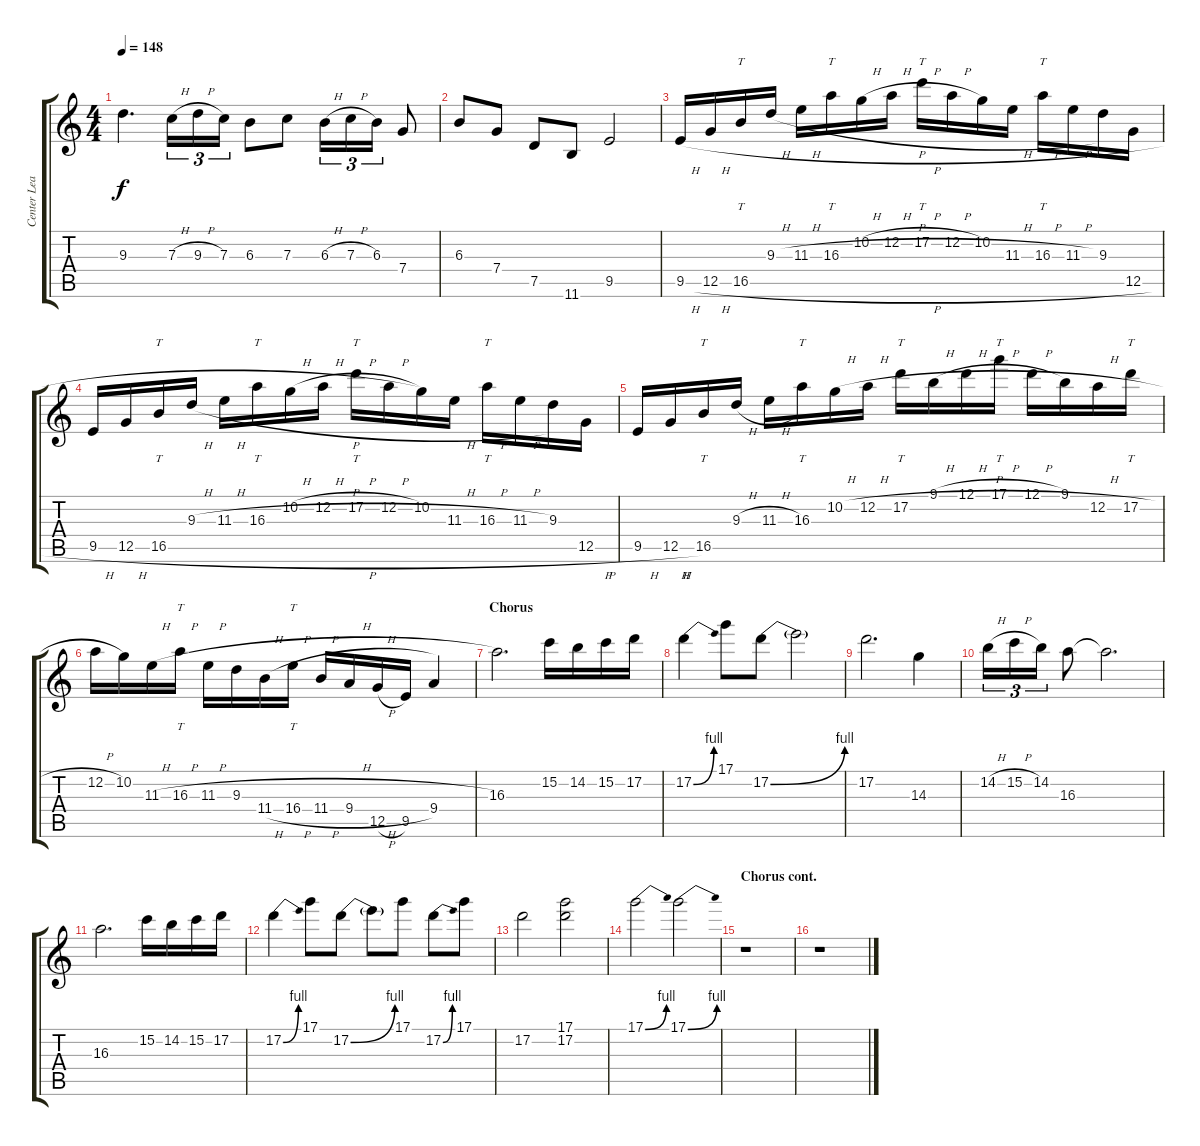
\track ("Center Lead 1" "Center Lea") {instrument overdrivenguitar}
\staff {score tabs}
\tuning (D4 A3 F3 C3 G2 C2) {hide}
\ts (4 4)
\tempo 148
\clef g2
\ks aminor
9.3.4{d dy f} 7.3{h}.16{tu (3 2)} 9.3{h}.16{tu (3 2)} 7.3.16{tu (3 2)} 6.3.8 7.3.8 6.3{h}.16{tu (3 2)} 7.3{h}.16{tu (3 2)} 6.3.16{tu (3 2)} 7.4.8 |
6.3.8 7.4.8 7.5.8 11.6.8 9.5.2 |
9.5{h}.16 12.5{h}.16 16.5{h}.16{tt} 9.3{h}.16 11.3{h}.16 16.3{h}.16{tt} 10.2{h}.16 12.2{h}.16 17.2{h}.16{tt} 12.2{h}.16 10.2.16 11.3{h}.16 16.3{h}.16{tt} 11.3{h}.16 9.3.16 12.5{h}.16 |
9.5{h}.16 12.5{h}.16 16.5{h}.16{tt} 9.3{h}.16 11.3{h}.16 16.3{h}.16{tt} 10.2{h}.16 12.2{h}.16 17.2{h}.16{tt} 12.2{h}.16 10.2.16 11.3{h}.16 16.3{h}.16{tt} 11.3{h}.16 9.3.16 12.5{h}.16 |
9.5{h}.16 12.5{h}.16 16.5.16{tt} 9.3{h}.16 11.3{h}.16 16.3.16{tt} 10.2{h}.16 12.2{h}.16 17.2{h}.16{tt} 9.1{h}.16 12.1{h}.16 17.1{h}.16{tt} 12.1{h}.16 9.1.16 12.2{h}.16 17.2{h}.16{tt} |
12.2{h}.16 10.2.16 11.3{h}.16 16.3{h}.16{tt} 11.3{h}.16 9.3{h}.16 11.4{h}.16 16.4{h}.16{tt} 11.4{h}.16 9.4{h}.16 12.5{h}.16 9.5.16 9.4.4 |
\section ("" "Chorus")
16.3.2{d} 15.2.16 14.2.16 15.2.16 17.2.16 |
17.2{be (bend 0 0 60 4)}.4 17.1.8 17.2{be (bend 0 0 60 4)}.8 17.2{t}.2 |
17.2.2{d} 14.3.4 |
14.2{h}.16{tu (3 2)} 15.2{h}.16{tu (3 2)} 14.2.16{tu (3 2)} 16.3.8 16.3{t}.2{d} |
16.3.2{d} 15.2.16 14.2.16 15.2.16 17.2.16 |
17.2{be (bend 0 0 60 4)}.4 17.1.8 17.2{be (bend 0 0 60 4)}.8 17.2{t}.8 17.1.8 17.2{be (bend 0 0 60 4)}.8 17.1.8 |
17.2.2 (17.1 17.2).2 |
17.1{be (bend 0 0 60 4)}.2 17.1{be (bend 0 0 60 4)}.2 |
\section ("" "Chorus cont.")
r.1 |
r.1
